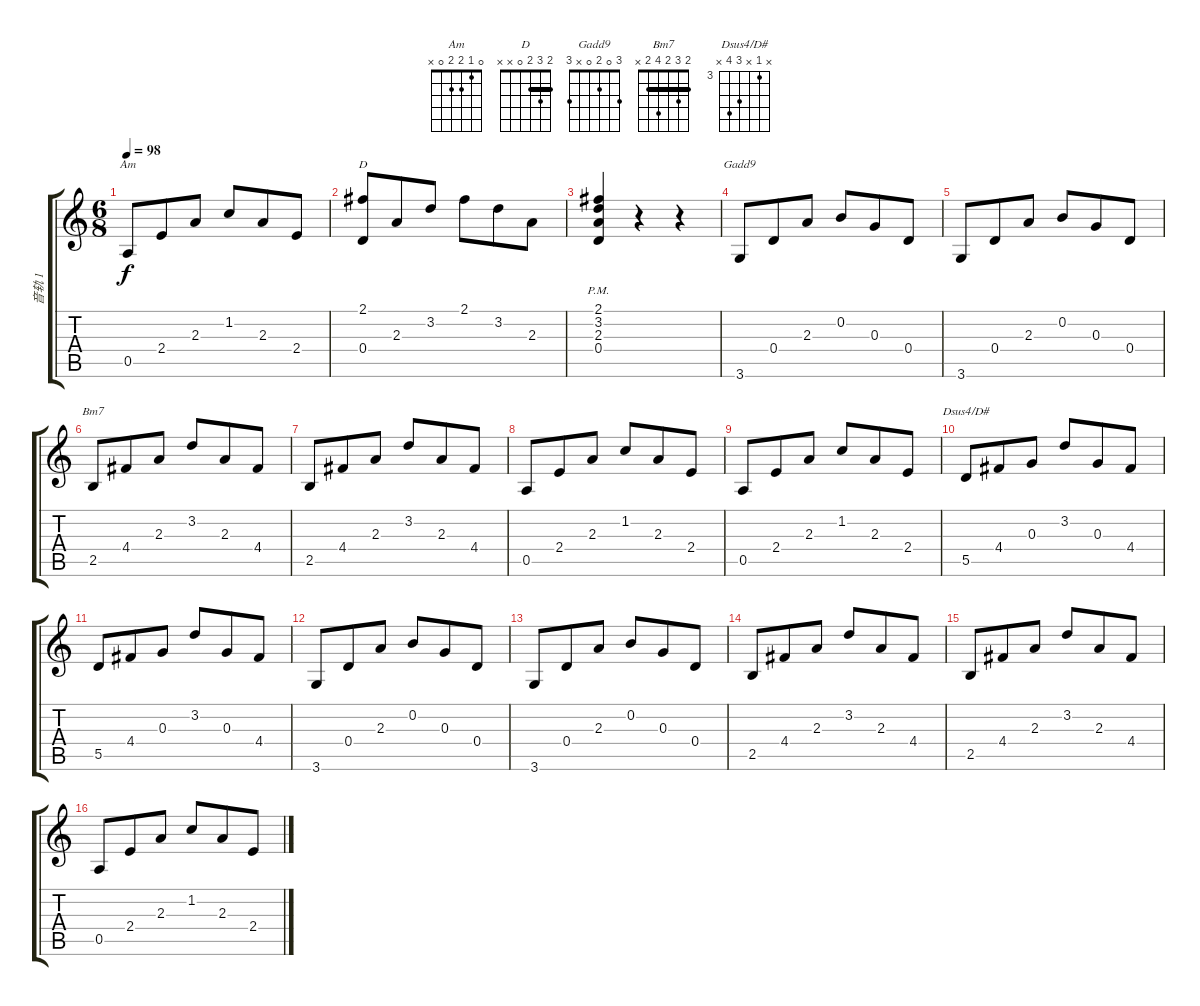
\track ("音轨 1" "音轨 1") {instrument acousticguitarsteel}
\staff {score tabs}
\tuning (E4 B3 G3 D3 A2 E2) {hide}
\chord ("Am" 0 1 2 2 0 x)
\chord ("D" 2 3 2 0 x x) {barre 2}
\chord ("Gadd9" 3 0 2 0 x 3)
\chord ("Bm7" 2 3 2 4 2 x) {barre 2}
\chord ("Dsus4/D#" x 3 x 5 6 x) {firstfret 3}
\ts (6 8)
\tempo 98
\clef g2
\ks c
0.5.8{ch "Am" dy f} 2.4.8 2.3.8 1.2.8 2.3.8 2.4.8 |
(2.1 0.4).8{ch "D"} 2.3.8 3.2.8 2.1.8 3.2.8 2.3.8 |
(2.1{pm} 3.2{pm} 2.3{pm} 0.4{pm}).4 r.4 r.4 |
3.6.8{ch "Gadd9"} 0.4.8 2.3.8 0.2.8 0.3.8 0.4.8 |
3.6.8 0.4.8 2.3.8 0.2.8 0.3.8 0.4.8 |
2.5.8{ch "Bm7"} 4.4.8 2.3.8 3.2.8 2.3.8 4.4.8 |
2.5.8 4.4.8 2.3.8 3.2.8 2.3.8 4.4.8 |
0.5.8 2.4.8 2.3.8 1.2.8 2.3.8 2.4.8 |
0.5.8 2.4.8 2.3.8 1.2.8 2.3.8 2.4.8 |
5.5.8{ch "Dsus4/D#"} 4.4.8 0.3.8 3.2.8 0.3.8 4.4.8 |
5.5.8 4.4.8 0.3.8 3.2.8 0.3.8 4.4.8 |
3.6.8 0.4.8 2.3.8 0.2.8 0.3.8 0.4.8 |
3.6.8 0.4.8 2.3.8 0.2.8 0.3.8 0.4.8 |
2.5.8 4.4.8 2.3.8 3.2.8 2.3.8 4.4.8 |
2.5.8 4.4.8 2.3.8 3.2.8 2.3.8 4.4.8 |
0.5.8 2.4.8 2.3.8 1.2.8 2.3.8 2.4.8
